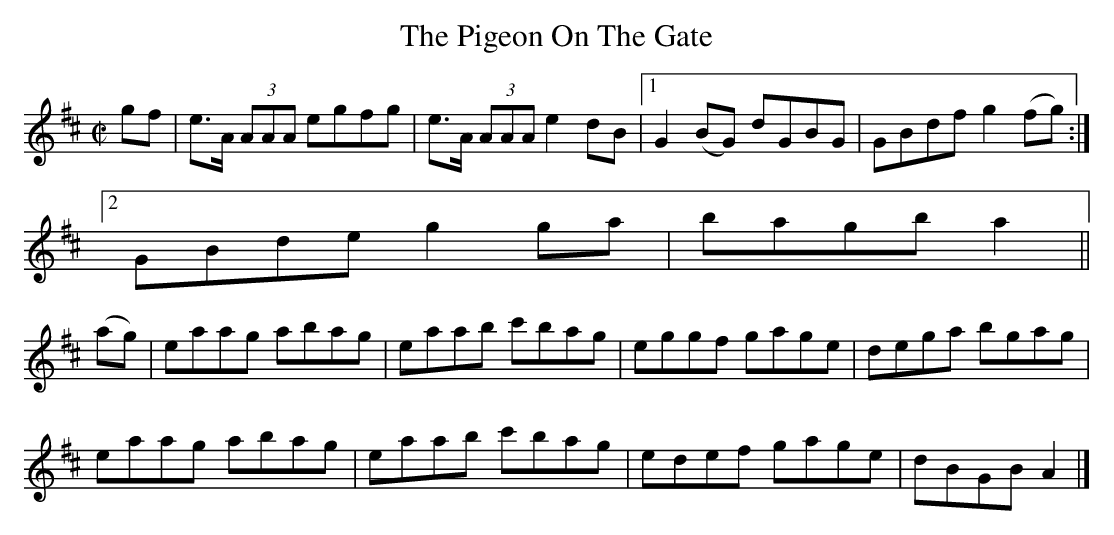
X:1
T: The Pigeon On The Gate
M: C|
L: 1/8
K: Amix
gf | e>A (3AAA egfg | e>A (3AAA e2 dB |1 G2 (BG) dGBG | GBdf g2 (fg) :|2
GBde g2 ga | bagb a2 ||
(ag) | eaag abag | eaab c'bag | eggf gage | dega bgag |
       eaag abag | eaab c'bag | edef gage | dBGB A2 |]
